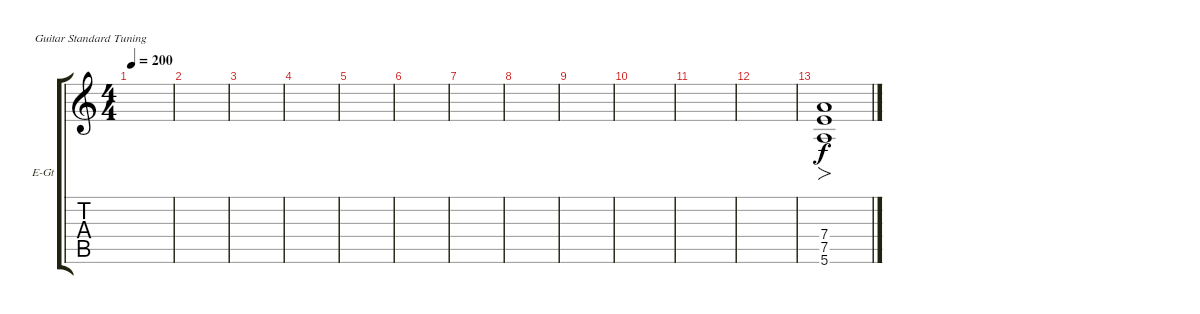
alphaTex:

\bracketExtendMode groupsimilarinstruments
\firstSystemTrackNameOrientation horizontal
\otherSystemsTrackNameOrientation horizontal
\track ("Electric Guitar 1" "E-Gt") {instrument distortionguitar}
\staff {score tabs}
\tuning (E4 B3 G3 D3 A2 E2)
\ts (4 4)
\tempo 200
\clef g2
\ks c
|
|
|
|
|
|
|
|
|
|
|
|
(5.6 7.5 7.4).1{fo}
